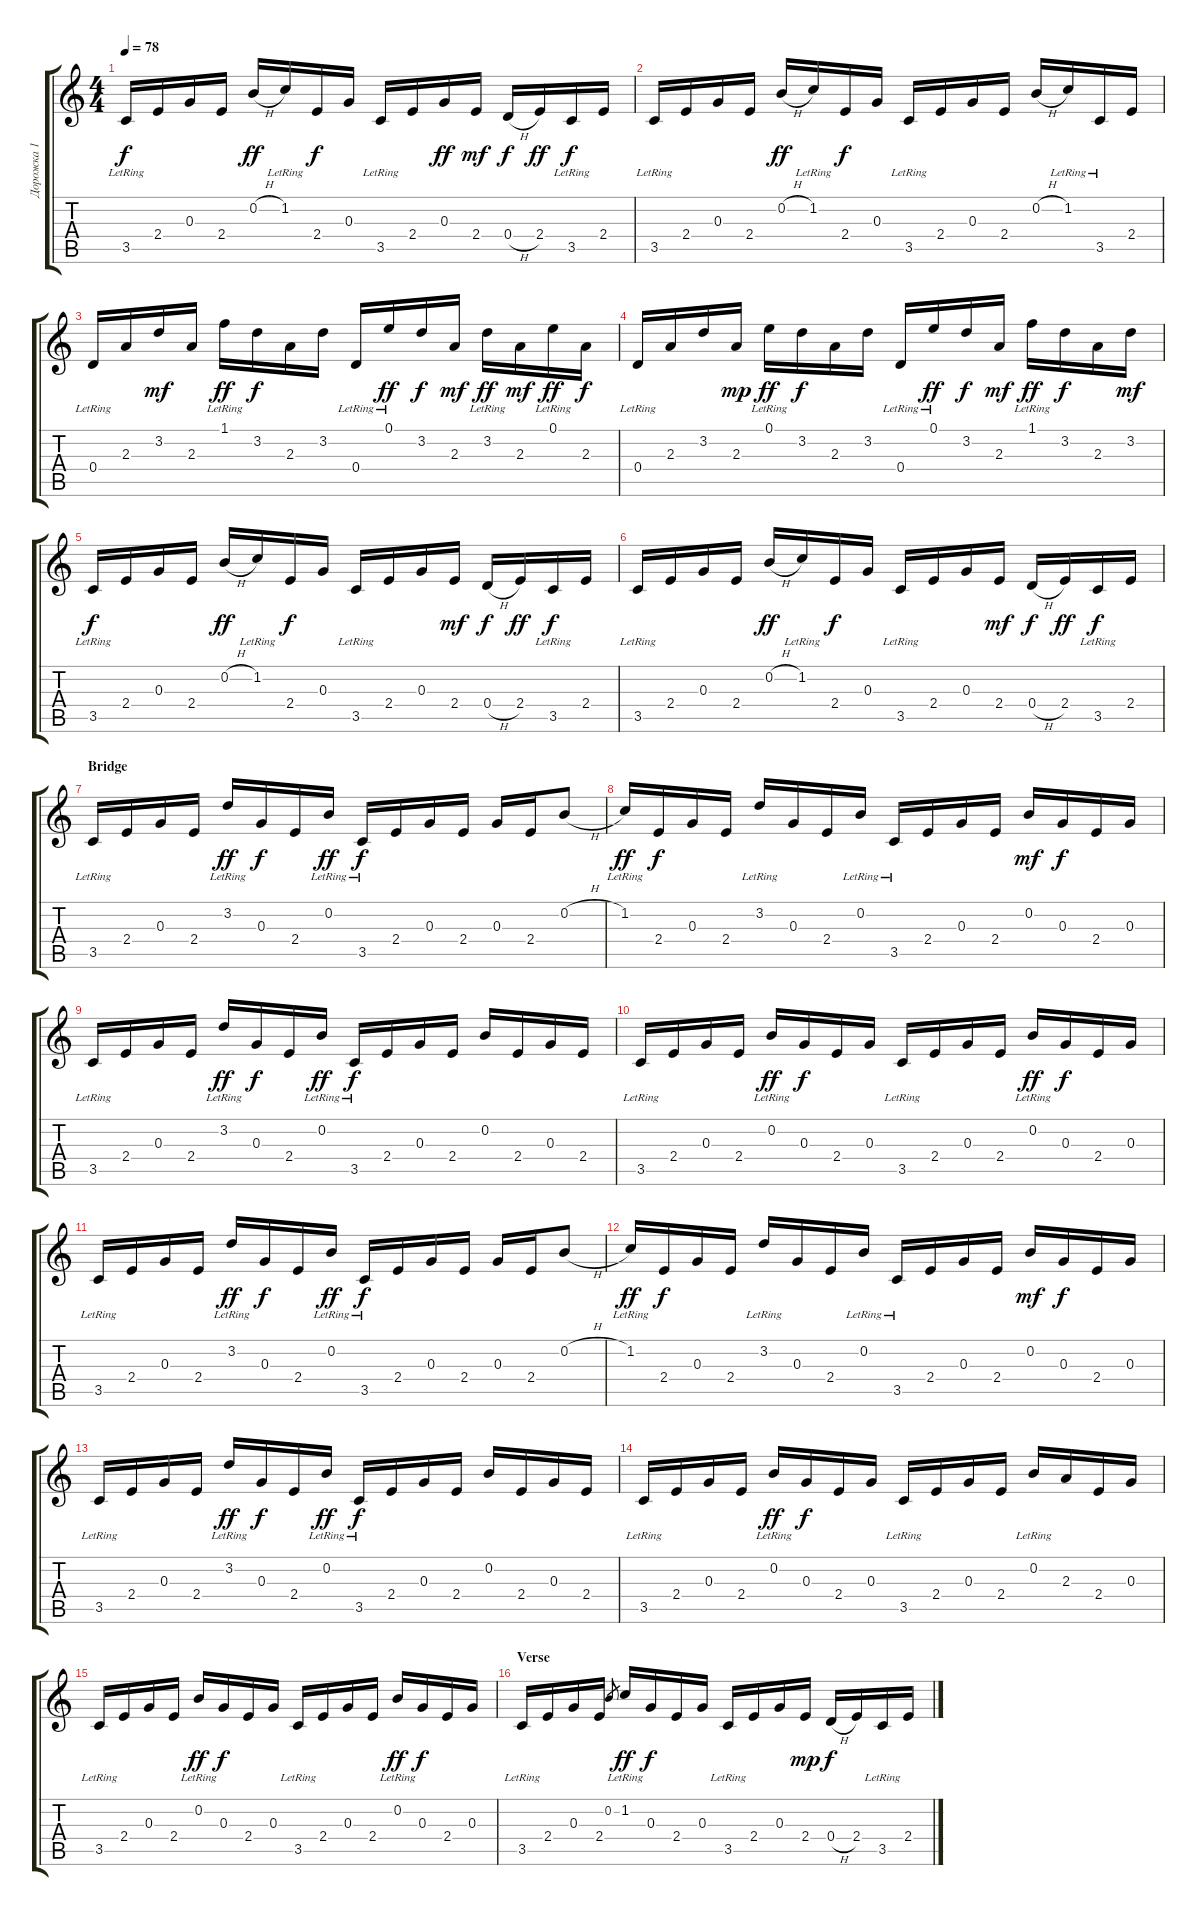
\track ("Дорожка 1" "Дорожка 1") {instrument acousticguitarnylon}
\staff {score tabs}
\tuning (E4 B3 G3 D3 A2 E2) {hide}
\ts (4 4)
\tempo 78
\clef g2
\ks c
3.5{lr}.16{dy f} 2.4.16 0.3.16 2.4.16 0.2{h}.16{dy ff} 1.2{lr}.16 2.4.16{dy f} 0.3.16 3.5{lr}.16 2.4.16 0.3.16{dy ff} 2.4.16{dy mf} 0.4{h}.16{dy f} 2.4.16{dy ff} 3.5{lr}.16{dy f} 2.4.16 |
3.5{lr}.16 2.4.16 0.3.16 2.4.16 0.2{h}.16{dy ff} 1.2{lr}.16 2.4.16{dy f} 0.3.16 3.5{lr}.16 2.4.16 0.3.16 2.4.16 0.2{h}.16 1.2{lr}.16 3.5{lr}.16 2.4.16 |
0.4{lr}.16 2.3.16 3.2.16{dy mf} 2.3.16 1.1{lr}.16{dy ff} 3.2.16{dy f} 2.3.16 3.2.16 0.4{lr}.16 0.1{lr}.16{dy ff} 3.2.16{dy f} 2.3.16{dy mf} 3.2{lr}.16{dy ff} 2.3.16{dy mf} 0.1{lr}.16{dy ff} 2.3.16{dy f} |
0.4{lr}.16 2.3.16 3.2.16 2.3.16{dy mp} 0.1{lr}.16{dy ff} 3.2.16{dy f} 2.3.16 3.2.16 0.4{lr}.16 0.1{lr}.16{dy ff} 3.2.16{dy f} 2.3.16{dy mf} 1.1{lr}.16{dy ff} 3.2.16{dy f} 2.3.16 3.2.16{dy mf} |
3.5{lr}.16{dy f} 2.4.16 0.3.16 2.4.16 0.2{h}.16{dy ff} 1.2{lr}.16 2.4.16{dy f} 0.3.16 3.5{lr}.16 2.4.16 0.3.16 2.4.16{dy mf} 0.4{h}.16{dy f} 2.4.16{dy ff} 3.5{lr}.16{dy f} 2.4.16 |
3.5{lr}.16 2.4.16 0.3.16 2.4.16 0.2{h}.16{dy ff} 1.2{lr}.16 2.4.16{dy f} 0.3.16 3.5{lr}.16 2.4.16 0.3.16 2.4.16{dy mf} 0.4{h}.16{dy f} 2.4.16{dy ff} 3.5{lr}.16{dy f} 2.4.16 |
\section ("" "Bridge")
3.5{lr}.16{volume 9 instrument acousticguitarnylon} 2.4.16 0.3.16 2.4.16 3.2{lr}.16{dy ff} 0.3.16{dy f} 2.4.16 0.2{lr}.16{dy ff} 3.5{lr}.16{dy f} 2.4.16 0.3.16 2.4.16 0.3.16 2.4.16 0.2{h}.8 |
1.2{lr}.16{dy ff} 2.4.16{dy f} 0.3.16 2.4.16 3.2{lr}.16 0.3.16 2.4.16 0.2{lr}.16 3.5{lr}.16 2.4.16 0.3.16 2.4.16 0.2.16{dy mf} 0.3.16{dy f} 2.4.16 0.3.16 |
3.5{lr}.16 2.4.16 0.3.16 2.4.16 3.2{lr}.16{dy ff} 0.3.16{dy f} 2.4.16 0.2{lr}.16{dy ff} 3.5{lr}.16{dy f} 2.4.16 0.3.16 2.4.16 0.2.16 2.4.16 0.3.16 2.4.16 |
3.5{lr}.16 2.4.16 0.3.16 2.4.16 0.2{lr}.16{dy ff} 0.3.16{dy f} 2.4.16 0.3.16 3.5{lr}.16 2.4.16 0.3.16 2.4.16 0.2{lr}.16{dy ff} 0.3.16{dy f} 2.4.16 0.3.16 |
3.5{lr}.16 2.4.16 0.3.16 2.4.16 3.2{lr}.16{dy ff} 0.3.16{dy f} 2.4.16 0.2{lr}.16{dy ff} 3.5{lr}.16{dy f} 2.4.16 0.3.16 2.4.16 0.3.16 2.4.16 0.2{h}.8 |
1.2{lr}.16{dy ff} 2.4.16{dy f} 0.3.16 2.4.16 3.2{lr}.16 0.3.16 2.4.16 0.2{lr}.16 3.5{lr}.16 2.4.16 0.3.16 2.4.16 0.2.16{dy mf} 0.3.16{dy f} 2.4.16 0.3.16 |
3.5{lr}.16 2.4.16 0.3.16 2.4.16 3.2{lr}.16{dy ff} 0.3.16{dy f} 2.4.16 0.2{lr}.16{dy ff} 3.5{lr}.16{dy f} 2.4.16 0.3.16 2.4.16 0.2.16 2.4.16 0.3.16 2.4.16 |
3.5{lr}.16 2.4.16 0.3.16 2.4.16 0.2{lr}.16{dy ff} 0.3.16{dy f} 2.4.16 0.3.16 3.5{lr}.16 2.4.16 0.3.16 2.4.16 0.2{lr}.16 2.3.16 2.4.16 0.3.16 |
3.5{lr}.16 2.4.16 0.3.16 2.4.16 0.2{lr}.16{dy ff} 0.3.16{dy f} 2.4.16 0.3.16 3.5{lr}.16 2.4.16 0.3.16 2.4.16 0.2{lr}.16{dy ff} 0.3.16{dy f} 2.4.16 0.3.16 |
\section ("" "Verse")
3.5{lr}.16{volume 13 instrument acousticguitarnylon} 2.4.16 0.3.16 2.4.16 0.2.8{gr} 1.2{lr}.16{dy ff} 0.3.16{dy f} 2.4.16 0.3.16 3.5{lr}.16 2.4.16 0.3.16 2.4.16{dy mp} 0.4{h}.16{dy f} 2.4.16 3.5{lr}.16 2.4.16
